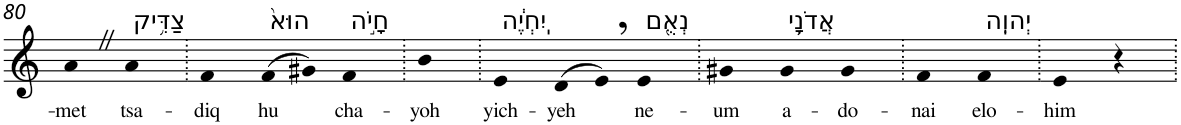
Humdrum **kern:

**kern	**text
*part1	*part1
*staff1	*staff1
*I"Piano	*
*I'Pno	*
!!LO:PB:g=z
*clefG2	*
*k[]	*
=80	=80
!	!LO:LY:b
4aZ	-met
!LO:TX:a:t=צַדִּ֥יק	!
!	!LO:LY:b
4a	tsa-
=81.	=81.
!	!LO:LY:b
4f	-diq
!LO:TX:a:t=הוּא֙	!
!	!LO:LY:b
(>8f	hu
8g#X)	.
!LO:TX:a:t=חָיֹ֣ה	!
!	!LO:LY:b
4f	cha-
=82.	=82.
!	!LO:LY:b
4b	-yoh
=83.	=83.
!LO:TX:a:t=יִֽחְיֶ֔ה	!
!	!LO:LY:b
4e	yich-
!	!LO:LY:b
(>8d	-yeh
8e,)	.
!LO:TX:a:t=נְאֻ֖ם	!
!	!LO:LY:b
4e	ne-
=84.	=84.
!	!LO:LY:b
4g#X	-um
!LO:TX:a:t=אֲדֹנָ֥י	!
!	!LO:LY:b
4g#	a-
!	!LO:LY:b
4g#	-do-
=85.	=85.
!	!LO:LY:b
4f	-nai
!LO:TX:a:t=יְהוִֽה	!
!	!LO:LY:b
4f	elo-
=86.	=86.
!	!LO:LY:b
4e	-him
4r	.
=.	=.
*-	*-
